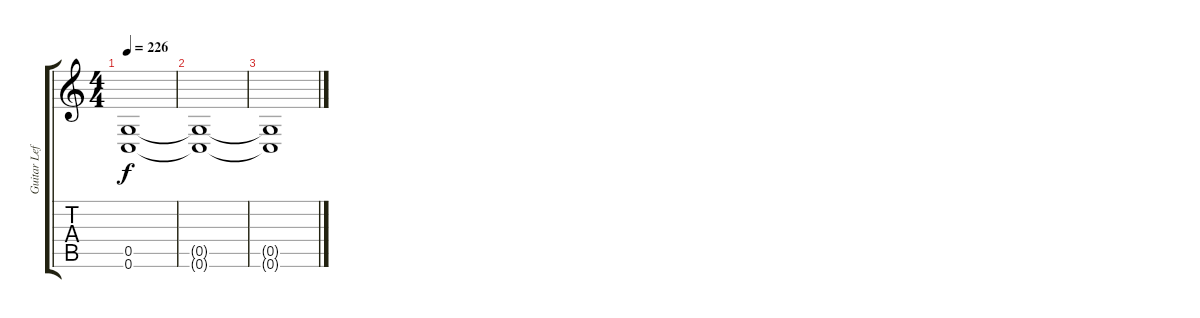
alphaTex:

\track ("Guitar Left" "Guitar Lef") {instrument distortionguitar}
\staff {score tabs}
\tuning (D4 A3 F3 C3 G2 C2) {hide}
\ts (4 4)
\tempo 226
\clef g2
\ks c
(0.5{t} 0.6{t}).1{dy f} |
(0.5{t} 0.6{t}).1 |
(0.5{t} 0.6{t}).1
